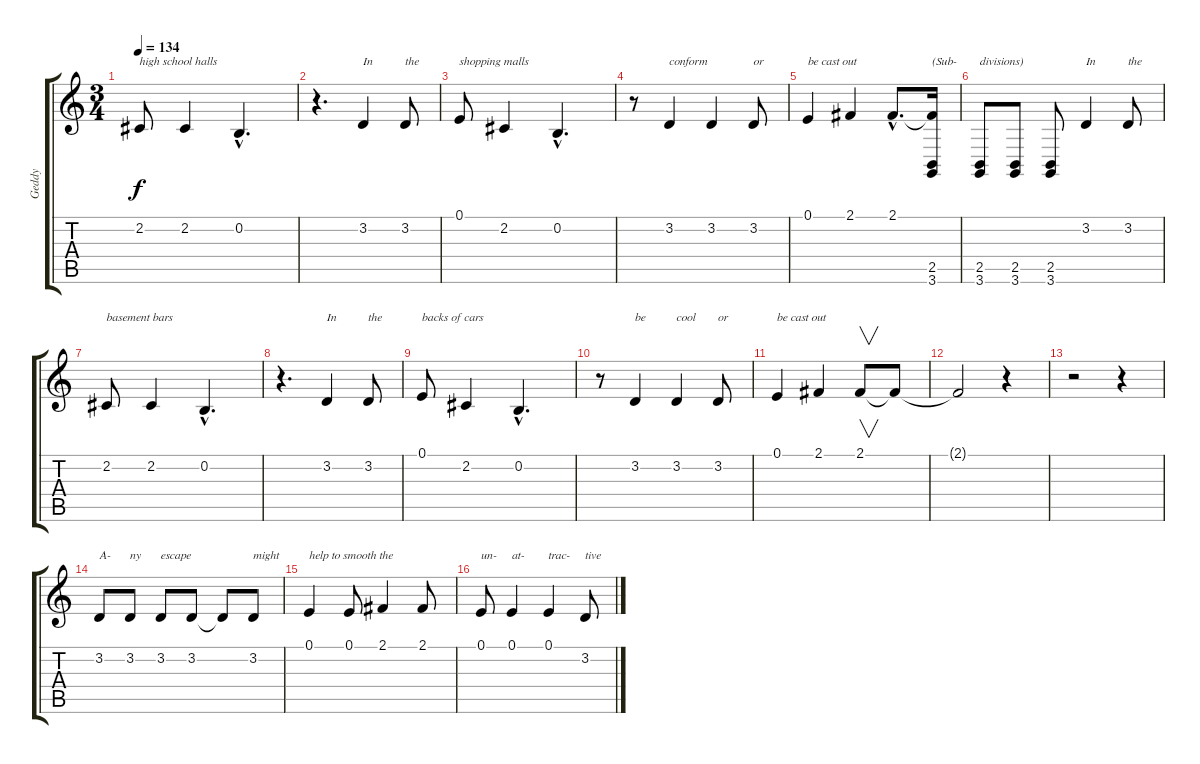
\track ("Geddy" "Geddy") {instrument lead6voice}
\staff {score tabs}
\tuning (E4 B3 G3 D3 A2 E2) {hide}
\ts (3 4)
\tempo 134
\clef g2
\ks c
2.2.8{txt "high school halls" dy f} 2.2.4 0.2{hac}.4{d} |
r.4{d} 3.2.4{txt "In"} 3.2.8{txt "the"} |
0.1.8{txt "shopping malls"} 2.2.4 0.2{hac}.4{d} |
r.8 3.2.4{txt "conform"} 3.2.4 3.2.8{txt "or"} |
0.1.4{txt "be cast out"} 2.1.4 2.1{hac}.8{d} (2.1{t} 2.5 3.6).16{txt "(Sub-" volume 10 instrument lead2sawtooth} |
(2.5 3.6).8{txt "divisions)"} (2.5 3.6).8 (2.5 3.6).8 3.2.4{txt "In" volume 16 instrument lead6voice} 3.2.8{txt "the"} |
2.2.8{txt "basement bars"} 2.2.4 0.2{hac}.4{d} |
r.4{d} 3.2.4{txt "In"} 3.2.8{txt "the"} |
0.1.8{txt "backs of cars"} 2.2.4 0.2{hac}.4{d} |
r.8 3.2.4{txt "be"} 3.2.4{txt "cool"} 3.2.8{txt "or"} |
0.1.4{txt "be cast out"} 2.1.4 2.1.8{v} 2.1{t}.8 |
2.1{t}.2 r.4 |
r.2 r.4 |
3.2.8{txt "A-"} 3.2.8{txt "ny"} 3.2.8{txt "escape"} 3.2.8 3.2{t}.8 3.2.8{txt "might"} |
0.1.4{txt "help to smooth the"} 0.1.8 2.1.4 2.1.8 |
0.1.8{txt "un-"} 0.1.4{txt "at-"} 0.1.4{txt "trac-"} 3.2.8{txt "tive"}
